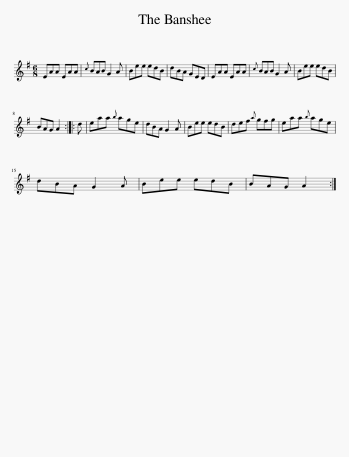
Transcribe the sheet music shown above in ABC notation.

X:1
L:1/8
M:6/8
I:linebreak $
K:G
V:1 treble
V:1
 EAA EAA |{c} BAB G2 A | Bee edB | dBA GED | EAA EAA | %5
{c} BAB G2 A | Bee edB |$ BAG A2 :: d | eaa{b} age | %10
 dBA G2 A | Bee edB | def{a} gfg | eaa{b} age |$ dBA G2 A | %15
 Bee edB | BAG A2 :| %17
